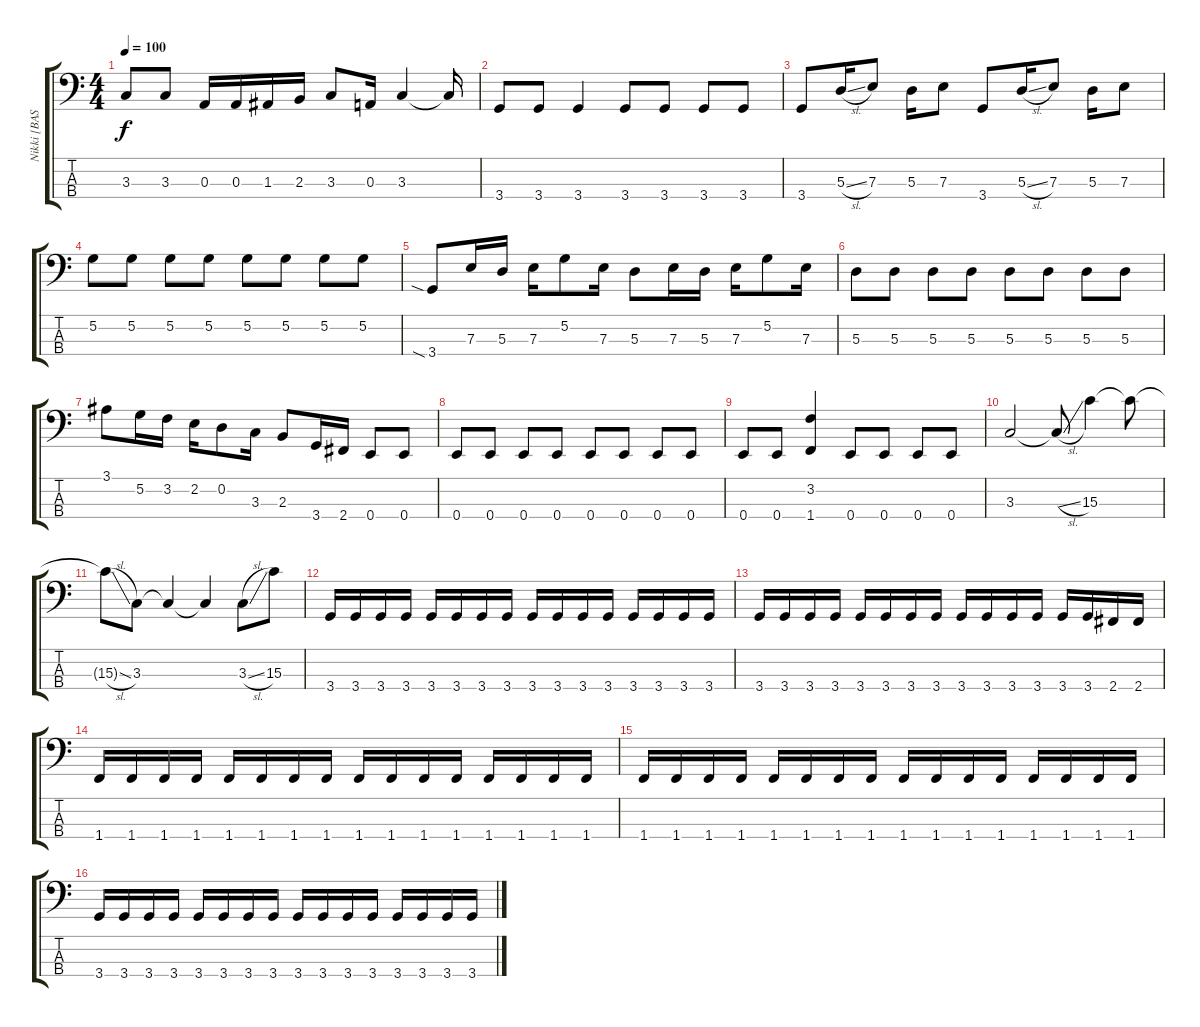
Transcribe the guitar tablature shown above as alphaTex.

\track ("Nikki [BASS]" "Nikki [BAS") {instrument electricbassfinger}
\staff {score tabs}
\tuning (G2 D2 A1 E1) {hide}
\ts (4 4)
\tempo 100
\clef f4
\ks c
3.3.8{dy f} 3.3.8 0.3.16 0.3.16 1.3.16 2.3.16 3.3.8 0.3.16 3.3.4 3.3{t}.16 |
3.4.8 3.4.8 3.4.4 3.4.8 3.4.8 3.4.8 3.4.8 |
3.4.8 5.3{sl}.16 7.3.8 5.3.16 7.3.8 3.4.8 5.3{sl}.16 7.3.8 5.3.16 7.3.8 |
5.2.8 5.2.8 5.2.8 5.2.8 5.2.8 5.2.8 5.2.8 5.2.8 |
3.4{sia}.8 7.3.16 5.3.16 7.3.16 5.2.8 7.3.16 5.3.8 7.3.16 5.3.16 7.3.16 5.2.8 7.3.16 |
5.3.8 5.3.8 5.3.8 5.3.8 5.3.8 5.3.8 5.3.8 5.3.8 |
3.1.8 5.2.16 3.2.16 2.2.16 0.2.8 3.3.16 2.3.8 3.4.16 2.4.16 0.4.8 0.4.8 |
0.4.8 0.4.8 0.4.8 0.4.8 0.4.8 0.4.8 0.4.8 0.4.8 |
0.4.8 0.4.8 (3.2 1.4).4 0.4.8 0.4.8 0.4.8 0.4.8 |
3.3.2 3.3{sl t}.8 15.3.4 15.3{t}.8 |
15.3{sl t}.8 3.3.8 3.3{t}.4 3.3{t}.4 3.3{sl}.8 15.3.8 |
3.4.16 3.4.16 3.4.16 3.4.16 3.4.16 3.4.16 3.4.16 3.4.16 3.4.16 3.4.16 3.4.16 3.4.16 3.4.16 3.4.16 3.4.16 3.4.16 |
3.4.16 3.4.16 3.4.16 3.4.16 3.4.16 3.4.16 3.4.16 3.4.16 3.4.16 3.4.16 3.4.16 3.4.16 3.4.16 3.4.16 2.4.16 2.4.16 |
1.4.16 1.4.16 1.4.16 1.4.16 1.4.16 1.4.16 1.4.16 1.4.16 1.4.16 1.4.16 1.4.16 1.4.16 1.4.16 1.4.16 1.4.16 1.4.16 |
1.4.16 1.4.16 1.4.16 1.4.16 1.4.16 1.4.16 1.4.16 1.4.16 1.4.16 1.4.16 1.4.16 1.4.16 1.4.16 1.4.16 1.4.16 1.4.16 |
3.4.16 3.4.16 3.4.16 3.4.16 3.4.16 3.4.16 3.4.16 3.4.16 3.4.16 3.4.16 3.4.16 3.4.16 3.4.16 3.4.16 3.4.16 3.4.16
